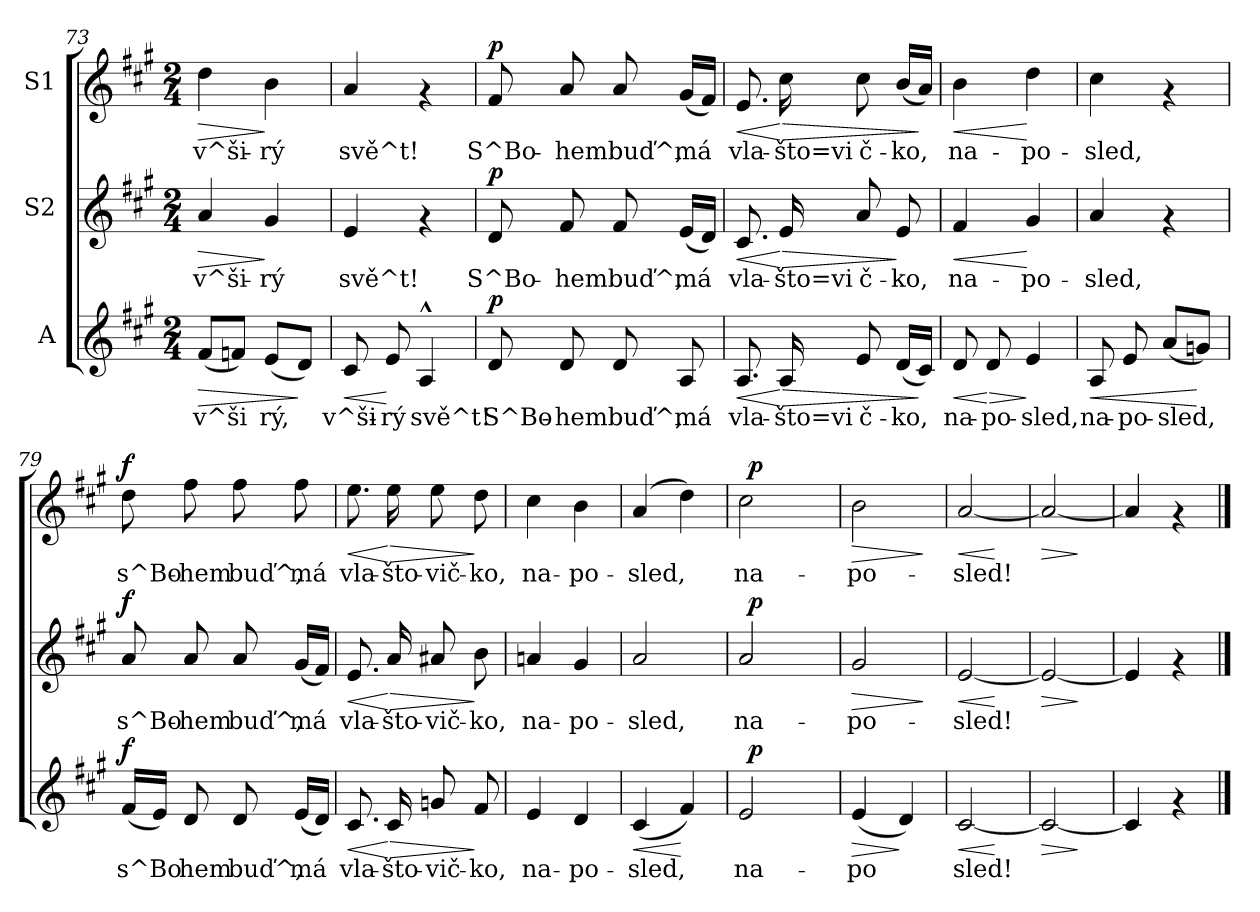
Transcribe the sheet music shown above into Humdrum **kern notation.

**kern	**text	**dynam	**kern	**text	**dynam	**kern	**text	**dynam
*part3	*part3	*part3	*part2	*part2	*part2	*part1	*part1	*part1
*staff3	*staff3	*staff3	*staff2	*staff2	*staff2	*staff1	*staff1	*staff1
*I"A	*	*	*I"S2	*	*	*I"S1	*	*
*clefG2	*	*	*clefG2	*	*	*clefG2	*	*
*k[f#c#g#]	*	*	*k[f#c#g#]	*	*	*k[f#c#g#]	*	*
*A:	*	*	*A:	*	*	*A:	*	*
*M2/4	*	*	*M2/4	*	*	*M2/4	*	*
=73	=73	=73	=73	=73	=73	=73	=73	=73
!	!LO:LY:b:cj	!LO:HP:b	!	!LO:LY:b:cj	!LO:HP:b	!	!LO:LY:b:cj	!LO:HP:b
(<8f#/L	v^ši-	>	4a/	v^ši-	>	4dd\	v^ši-	>
!	!LO:LY:b:cj	!	!	!	!	!	!	!
8fn/J)	--	.	.	.	.	.	.	.
!	!LO:LY:b:cj	!	!	!LO:LY:b:cj	!	!	!LO:LY:b:cj	!
(<8e/L	-rý,	.	4g#/	-rý	]	4b\	-rý	]
!	!LO:LY:b:cj	!	!	!	!	!	!	!
8d/J)	.	]	.	.	.	.	.	.
=74	=74	=74	=74	=74	=74	=74	=74	=74
!	!LO:LY:b:cj	!LO:HP:b	!	!LO:LY:b:cj	!	!	!LO:LY:b:cj	!
8c#/	v^ši-	<	4e/	svě^t!	.	4a/	svě^t!	.
!	!LO:LY:b:cj	!	!	!	!	!	!	!
8e/	-rý	[	.	.	.	.	.	.
!	!LO:LY:b:cj	!	!	!	!	!	!	!
4A^^>/	svě^t!	.	4rf	.	.	4rf	.	.
!!LO:LB:g=z
=75	=75	=75	=75	=75	=75	=75	=75	=75
!	!LO:LY:b:cj	!LO:DY:a	!	!LO:LY:b:cj	!LO:DY:a	!	!LO:LY:b:cj	!LO:DY:a
8d/	S^Bo-	p	8d/	S^Bo-	p	8f#/	S^Bo-	p
!	!LO:LY:b:cj	!	!	!LO:LY:b:cj	!	!	!LO:LY:b:cj	!
8d/	-hem	.	8f#/	-hem	.	8a/	-hem	.
!	!LO:LY:b:cj	!	!	!LO:LY:b:cj	!	!	!LO:LY:b:cj	!
8d/	buď^,	.	8f#/	buď^,	.	8a/	buď^,	.
!	!LO:LY:b:cj	!	!	!LO:LY:b:cj	!	!	!LO:LY:b:cj	!
8A/	má	.	(<16e/L	má	.	(<16g#/L	má	.
!	!	!	!	!LO:LY:b:cj	!	!	!LO:LY:b:cj	!
.	.	.	16d/J)	.	.	16f#/J)	.	.
=76	=76	=76	=76	=76	=76	=76	=76	=76
!	!LO:LY:b:cj	!LO:HP:b	!	!LO:LY:b:cj	!LO:HP:b	!	!LO:LY:b:cj	!LO:HP:b
8.A/	vla-	<	8.c#/	vla-	<	8.e/	vla-	<
!	!LO:LY:b:cj	!LO:HP:n=1:b	!	!LO:LY:b:cj	!LO:HP:n=1:b	!	!LO:LY:b:cj	!LO:HP:n=1:b
16A/	-što=vi	[ >	16e/	-što=vi	[ >	16cc#\	-što=vi	[ >
!	!LO:LY:b:cj	!	!	!LO:LY:b:cj	!	!	!LO:LY:b:cj	!
8e/	č-	.	8a/	č-	.	8cc#\	č-	.
!	!LO:LY:b:cj	!	!	!LO:LY:b:cj	!	!	!LO:LY:b:cj	!
(<16d/L	-ko,	.	8e/	-ko,	]	(<16b/L	-ko,	.
!	!LO:LY:b:cj	!	!	!	!	!	!LO:LY:b:cj	!
16c#/J)	.	]	.	.	.	16a/J)	.	]
=77	=77	=77	=77	=77	=77	=77	=77	=77
!	!LO:LY:b:cj	!LO:HP:b	!	!LO:LY:b:cj	!LO:HP:b	!	!	!
!	!	!	!	!	!LO:HP:n=1:b	!	!LO:LY:b:cj	!LO:HP:b
!	!	!	!	!	!	!	!	!LO:HP:n=1:b
8d/	na-	<	4f#/	na-	< >	4b\	na-	< >
!	!LO:LY:b:cj	!LO:HP:n=1:b	!	!	!	!	!	!
8d/	-po-	[ >	.	.	.	.	.	.
!	!LO:LY:b:cj	!	!	!LO:LY:b:cj	!	!	!LO:LY:b:cj	!
4e/	-sled,	]	4g#/	-po-	[	4dd\	-po-	[
.	.	.	.	.	]	.	.	]
=78	=78	=78	=78	=78	=78	=78	=78	=78
!	!LO:LY:b:cj	!LO:HP:b	!	!LO:LY:b:cj	!	!	!LO:LY:b:cj	!
8A/	na-	<	4a/	-sled,	.	4cc#\	-sled,	.
!	!LO:LY:b:cj	!	!	!	!	!	!	!
8e/	-po-	.	.	.	.	.	.	.
!	!LO:LY:b:cj	!	!	!	!	!	!	!
(<8a/L	-sled,	.	4rf	.	.	4rf	.	.
!	!LO:LY:b:cj	!	!	!	!	!	!	!
8gn/J)	.	[	.	.	.	.	.	.
=79	=79	=79	=79	=79	=79	=79	=79	=79
!	!LO:LY:b:cj	!LO:DY:a	!	!LO:LY:b:cj	!LO:DY:a	!	!LO:LY:b:cj	!LO:DY:a
(<16f#/L	s^Bo-	f	8a/	s^Bo-	f	8dd\	s^Bo-	f
!	!LO:LY:b:cj	!	!	!	!	!	!	!
16e/J)	--	.	.	.	.	.	.	.
!	!LO:LY:b:cj	!	!	!LO:LY:b:cj	!	!	!LO:LY:b:cj	!
8d/	-hem	.	8a/	-hem	.	8ff#\	-hem	.
!	!LO:LY:b:cj	!	!	!LO:LY:b:cj	!	!	!LO:LY:b:cj	!
8d/	buď^,	.	8a/	buď^,	.	8ff#\	buď^,	.
!	!LO:LY:b:cj	!	!	!LO:LY:b:cj	!	!	!LO:LY:b:cj	!
(<16e/L	má	.	(<16g#/L	má	.	8ff#\	má	.
!	!LO:LY:b:cj	!	!	!LO:LY:b:cj	!	!	!	!
16d/J)	.	.	16f#/J)	.	.	.	.	.
!!LO:LB:g=z
=80	=80	=80	=80	=80	=80	=80	=80	=80
!	!LO:LY:b:cj	!LO:HP:b	!	!LO:LY:b:cj	!LO:HP:b	!	!LO:LY:b:cj	!LO:HP:b
8.c#/	vla-	<	8.e/	vla-	<	8.ee\	vla-	<
!	!LO:LY:b:cj	!LO:HP:n=1:b	!	!LO:LY:b:cj	!LO:HP:n=1:b	!	!LO:LY:b:cj	!LO:HP:n=1:b
16c#/	-što-	[ >	16a/	-što-	[ >	16ee\	-što-	[ >
!	!LO:LY:b:cj	!	!	!LO:LY:b:cj	!	!	!LO:LY:b:cj	!
8gn/	-vič-	.	8a#X/	-vič-	.	8ee\	-vič-	.
!	!LO:LY:b:cj	!	!	!LO:LY:b:cj	!	!	!LO:LY:b:cj	!
8f#/	-ko,	]	8b\	-ko,	]	8dd\	-ko,	]
=81	=81	=81	=81	=81	=81	=81	=81	=81
!	!LO:LY:b:cj	!	!	!LO:LY:b:cj	!	!	!LO:LY:b:cj	!
4e/	na-	.	4an/	na-	.	4cc#\	na-	.
!	!LO:LY:b:cj	!	!	!LO:LY:b:cj	!	!	!LO:LY:b:cj	!
4d/	-po-	.	4g#/	-po-	.	4b\	-po-	.
=82	=82	=82	=82	=82	=82	=82	=82	=82
!	!LO:LY:b:cj	!LO:HP:b	!	!	!	!	!	!
!	!	!LO:HP:n=1:b	!	!LO:LY:b:cj	!	!	!LO:LY:b:cj	!
(<4c#/	-sled,	< >	2a/	-sled,	.	(>4a/	-sled,	.
!	!LO:LY:b:cj	!	!	!	!	!	!LO:LY:b:cj	!
4f#/)	.	[	.	.	.	4dd\)	.	.
.	.	]	.	.	.	.	.	.
=83	=83	=83	=83	=83	=83	=83	=83	=83
!	!LO:LY:b:cj	!	!	!LO:LY:b:cj	!	!	!LO:LY:b:cj	!
*^	*	*	*^	*	*	*^	*	*
2e/	64ryy	na-	.	2a/	64ryy	na-	.	2cc#\	64ryy	na-	.
!	!	!	!LO:DY:a	!	!	!	!LO:DY:a	!	!	!	!LO:DY:a
.	4ryy	.	p	.	4ryy	.	p	.	4ryy	.	p
.	8...ryy	.	.	.	8...ryy	.	.	.	8...ryy	.	.
=84	=84	=84	=84	=84	=84	=84	=84	=84	=84	=84	=84
!	!	!LO:LY:b:cj	!LO:HP:b	!	!	!LO:LY:b:cj	!LO:HP:b	!	!	!LO:LY:b:cj	!LO:HP:b
*v	*v	*	*	*	*	*	*	*v	*v	*	*
*	*	*	*v	*v	*	*	*	*	*
(<4e/	-po-	>	2g#/	-po-	>	2b\	-po-	>
!	!LO:LY:b:cj	!	!	!	!	!	!	!
4d/)	--	]	.	.	.	.	.	.
.	.	.	.	.	]	.	.	]
=85	=85	=85	=85	=85	=85	=85	=85	=85
!	!LO:LY:b:cj	!LO:HP:b	!	!LO:LY:b:cj	!LO:HP:b	!	!LO:LY:b:cj	!LO:HP:b
[<2c#/	-sled!	<	[<2e/	-sled!	<	[<2a/	-sled!	<
.	.	[	.	.	[	.	.	[
=86	=86	=86	=86	=86	=86	=86	=86	=86
!	!LO:LY:b:cj	!LO:HP:b	!	!LO:LY:b:cj	!LO:HP:b	!	!LO:LY:b:cj	!LO:HP:b
2c#/_<	.	>	2e/_<	.	>	2a/_<	.	>
.	.	]	.	.	]	.	.	]
=87	=87	=87	=87	=87	=87	=87	=87	=87
!	!LO:LY:b:cj	!	!	!LO:LY:b:cj	!	!	!LO:LY:b:cj	!
4c#/]	.	.	4e/]	.	.	4a/]	.	.
4rf	.	.	4rf	.	.	4rf	.	.
==	==	==	==	==	==	==	==	==
*-	*-	*-	*-	*-	*-	*-	*-	*-
